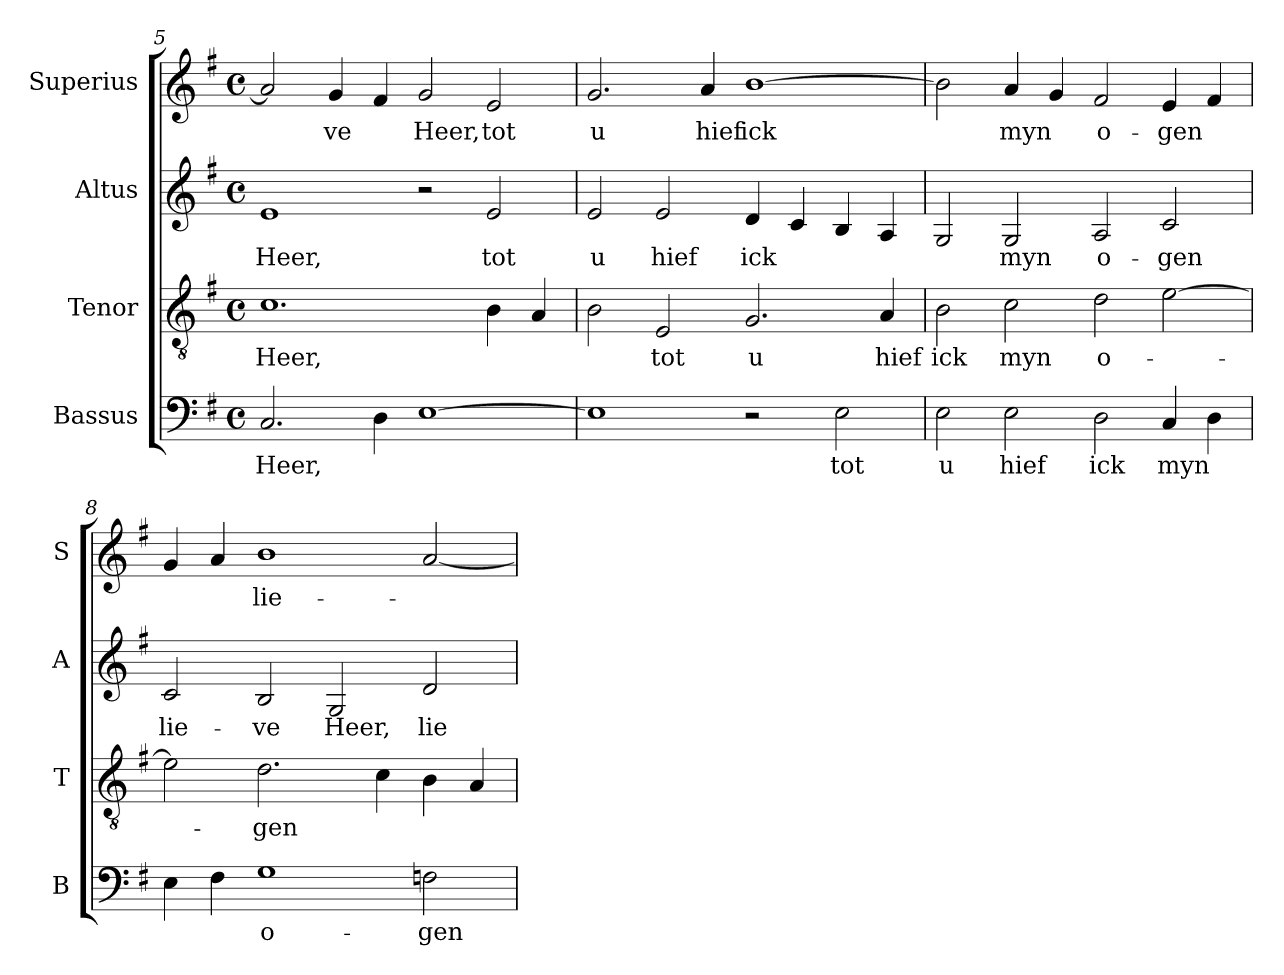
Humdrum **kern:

**kern	**text	**kern	**text	**kern	**text	**kern	**text
*part4	*part4	*part3	*part3	*part2	*part2	*part1	*part1
*staff4	*staff4	*staff3	*staff3	*staff2	*staff2	*staff1	*staff1
*I"Bassus	*	*I"Tenor	*	*I"Altus	*	*I"Superius	*
*I'B	*	*I'T	*	*I'A	*	*I'S	*
!!LO:LB:g=z
*clefF4	*	*clefGv2	*	*clefG2	*	*clefG2	*
*	*	*ITrd7c12	*	*ITrd7c12	*	*	*
*k[f#]	*	*k[f#]	*	*k[f#]	*	*k[f#]	*
*G:	*	*G:	*	*G:	*	*G:	*
*M4/4	*	*M4/4	*	*M4/4	*	*M4/4	*
*met(c)	*	*met(c)	*	*met(c)	*	*met(c)	*
=5	=5	=5	=5	=5	=5	=5	=5
!	!LO:LY:b:color=#000000	!	!	!	!	!	!
!	!	!	!LO:LY:b:color=#000000	!	!	!	!
!	!	!	!	!	!LO:LY:b:color=#000000	!	!
2.Ci/	Heer,	1.Ci	Heer,	1Ei	Heer,	2ai/]	.
!	!	!	!	!	!	!	!LO:LY:b:color=#000000
.	.	.	.	.	.	4gi/	-ve
4Di\	.	.	.	.	.	4f#i/	.
!	!	!	!	!	!	!	!LO:LY:b:color=#000000
[>1Ei	.	.	.	2r	.	2gi/	Heer,
!	!	!	!	!	!LO:LY:b:color=#000000	!	!
!	!	!	!	!	!	!	!LO:LY:b:color=#000000
.	.	4BBi\	.	2Ei/	tot	2ei/	tot
.	.	4AAi/	.	.	.	.	.
=6	=6	=6	=6	=6	=6	=6	=6
!	!	!	!	!	!LO:LY:b:color=#000000	!	!
!	!	!	!	!	!	!	!LO:LY:b:color=#000000
1Ei]	.	2BBi\	.	2Ei/	u	2.gi/	u
!	!	!	!LO:LY:b:color=#000000	!	!	!	!
!	!	!	!	!	!LO:LY:b:color=#000000	!	!
.	.	2EEi/	tot	2Ei/	hief	.	.
!	!	!	!	!	!	!	!LO:LY:b:color=#000000
.	.	.	.	.	.	4ai/	hief
!	!	!	!LO:LY:b:color=#000000	!	!	!	!
!	!	!	!	!	!LO:LY:b:color=#000000	!	!
!	!	!	!	!	!	!	!LO:LY:b:color=#000000
2r	.	2.GGi/	u	4Di/	ick	[>1bi	ick
.	.	.	.	4Ci/	.	.	.
!	!LO:LY:b:color=#000000	!	!	!	!	!	!
2Ei\	tot	.	.	4BBi/	.	.	.
!	!	!	!LO:LY:b:color=#000000	!	!	!	!
.	.	4AAi/	hief	4AAi/	.	.	.
=7	=7	=7	=7	=7	=7	=7	=7
!	!LO:LY:b:color=#000000	!	!	!	!	!	!
!	!	!	!LO:LY:b:color=#000000	!	!	!	!
2Ei\	u	2BBi\	ick	2GGi/	.	2bi\]	.
!	!LO:LY:b:color=#000000	!	!	!	!	!	!
!	!	!	!LO:LY:b:color=#000000	!	!	!	!
!	!	!	!	!	!LO:LY:b:color=#000000	!	!
!	!	!	!	!	!	!	!LO:LY:b:color=#000000
2Ei\	hief	2Ci\	myn	2GGi/	myn	4ai/	myn
.	.	.	.	.	.	4gi/	.
!	!LO:LY:b:color=#000000	!	!	!	!	!	!
!	!	!	!LO:LY:b:color=#000000	!	!	!	!
!	!	!	!	!	!LO:LY:b:color=#000000	!	!
!	!	!	!	!	!	!	!LO:LY:b:color=#000000
2Di\	ick	2Di\	o-	2AAi/	o-	2f#i/	o-
!	!LO:LY:b:color=#000000	!	!	!	!	!	!
!	!	!	!	!	!LO:LY:b:color=#000000	!	!
!	!	!	!	!	!	!	!LO:LY:b:color=#000000
4Ci/	myn	[>2Ei\	.	2Ci/	-gen	4ei/	-gen
4Di\	.	.	.	.	.	4f#i/	.
=8	=8	=8	=8	=8	=8	=8	=8
!	!	!	!	!	!LO:LY:b:color=#000000	!	!
4Ei\	.	2Ei\]	.	2Ci/	lie-	4gi/	.
4F#i\	.	.	.	.	.	4ai/	.
!	!LO:LY:b:color=#000000	!	!	!	!	!	!
!	!	!	!LO:LY:b:color=#000000	!	!	!	!
!	!	!	!	!	!LO:LY:b:color=#000000	!	!
!	!	!	!	!	!	!	!LO:LY:b:color=#000000
1Gi	o-	2.Di\	-gen	2BBi/	-ve	1bi	lie-
!	!	!	!	!	!LO:LY:b:color=#000000	!	!
.	.	.	.	2GGi/	Heer,	.	.
.	.	4Ci\	.	.	.	.	.
!	!LO:LY:b:color=#000000	!	!	!	!	!	!
!	!	!	!	!	!LO:LY:b:color=#000000	!	!
2Fni\	-gen	4BBi\	.	2Di/	lie-	[<2ai/	.
.	.	4AAi/	.	.	.	.	.
=	=	=	=	=	=	=	=
*-	*-	*-	*-	*-	*-	*-	*-
